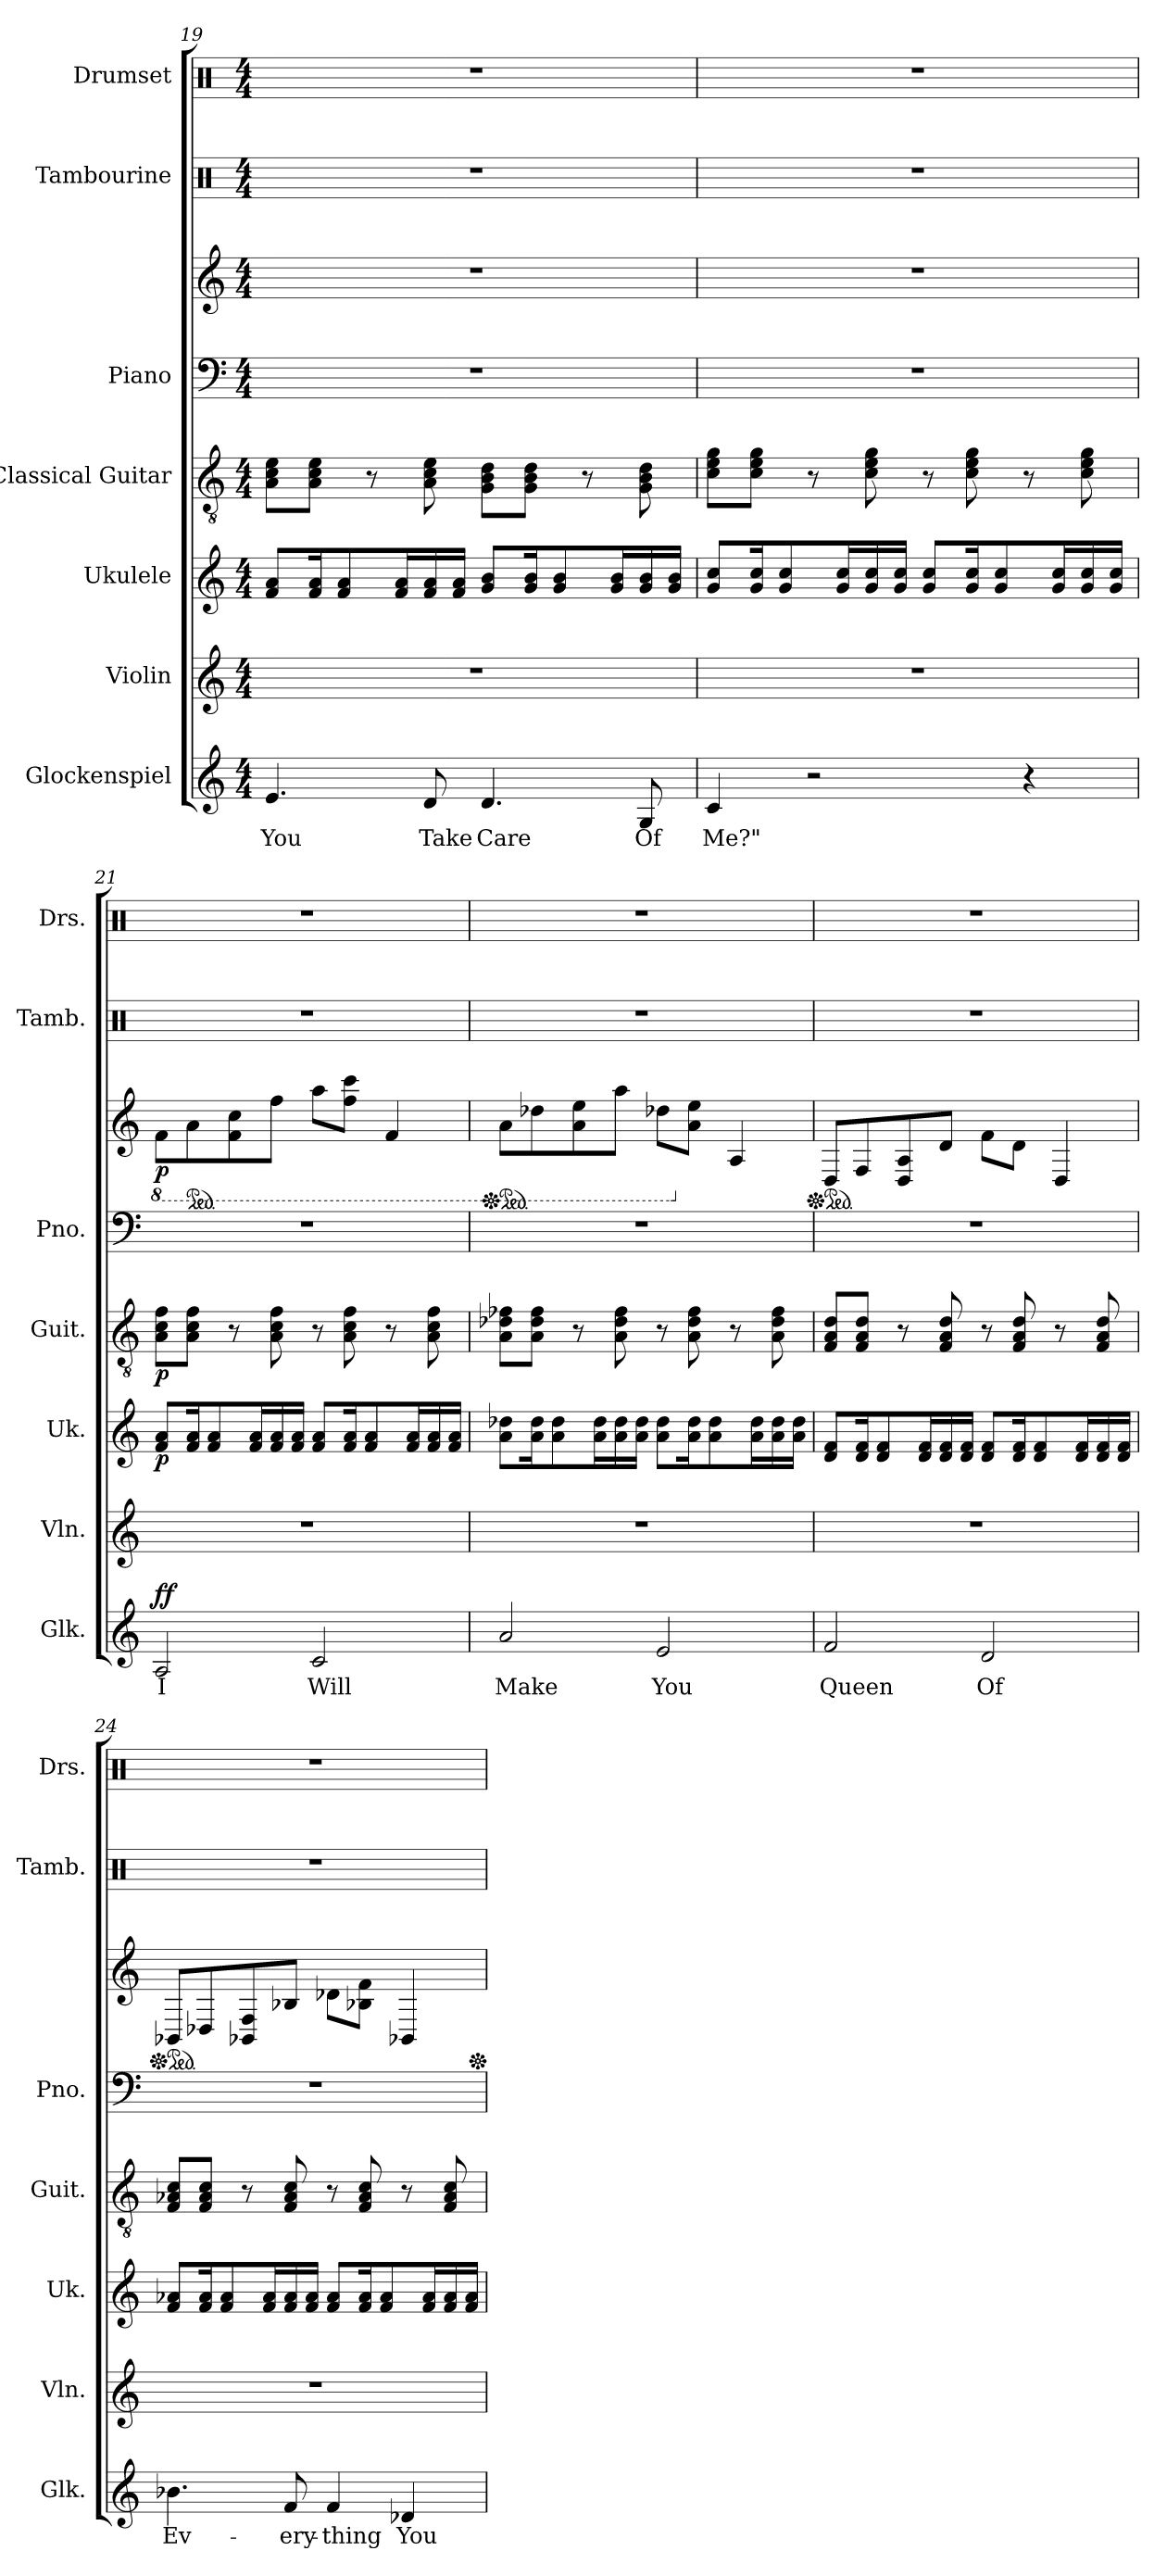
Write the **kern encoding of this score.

**kern	**text	**dynam	**kern	**kern	**dynam	**kern	**dynam	**kern	**kern	**dynam	**kern	**kern
*part7	*part7	*part7	*part6	*part5	*part5	*part4	*part4	*part3	*part3	*part3	*part2	*part1
*staff8	*staff8	*staff8	*staff7	*staff6	*staff6	*staff5	*staff5	*staff4	*staff3	*staff3/4	*staff2	*staff1
*I"Glockenspiel	*	*	*I"Violin	*I"Ukulele	*	*I"Classical Guitar	*	*I"Piano	*	*	*I"Tambourine	*I"Drumset
*I'Glk.	*	*	*I'Vln.	*I'Uk.	*	*I'Guit.	*	*I'Pno.	*	*	*I'Tamb.	*I'Drs.
!!LO:PB:g=z
*clefG2	*	*	*clefG2	*clefG2	*	*clefGv2	*	*clefF4	*clefG2	*	*clefX	*clefX
*ITrd-14c-24	*	*	*	*	*	*	*	*	*	*	*	*
*k[]	*	*	*k[]	*k[]	*	*k[]	*	*k[]	*k[]	*	*k[]	*k[]
*M4/4	*	*	*M4/4	*M4/4	*	*M4/4	*	*M4/4	*M4/4	*	*M4/4	*M4/4
=19	=19	=19	=19	=19	=19	=19	=19	=19	=19	=19	=19	=19
4.eee/	You	.	1r	8f/ 8a/L	.	8A\ 8c\ 8e\L	.	1r	1r	.	1r	1r
.	.	.	.	16f/ 16a/K	.	8A\ 8c\ 8e\J	.	.	.	.	.	.
.	.	.	.	8f/ 8a/	.	.	.	.	.	.	.	.
.	.	.	.	.	.	8r	.	.	.	.	.	.
.	.	.	.	16f/ 16a/L	.	.	.	.	.	.	.	.
8ddd/	Take	.	.	16f/ 16a/	.	8A\ 8c\ 8e\	.	.	.	.	.	.
.	.	.	.	16f/ 16a/JJ	.	.	.	.	.	.	.	.
4.ddd/	Care	.	.	8g/ 8b/L	.	8G\ 8B\ 8d\L	.	.	.	.	.	.
.	.	.	.	16g/ 16b/K	.	8G\ 8B\ 8d\J	.	.	.	.	.	.
.	.	.	.	8g/ 8b/	.	.	.	.	.	.	.	.
.	.	.	.	.	.	8r	.	.	.	.	.	.
.	.	.	.	16g/ 16b/L	.	.	.	.	.	.	.	.
8gg/	Of	.	.	16g/ 16b/	.	8G\ 8B\ 8d\	.	.	.	.	.	.
.	.	.	.	16g/ 16b/JJ	.	.	.	.	.	.	.	.
=20	=20	=20	=20	=20	=20	=20	=20	=20	=20	=20	=20	=20
4ccc/	Me?"	.	1r	8g/ 8cc/L	.	8c\ 8e\ 8g\L	.	1r	1r	.	1r	1r
.	.	.	.	16g/ 16cc/K	.	8c\ 8e\ 8g\J	.	.	.	.	.	.
.	.	.	.	8g/ 8cc/	.	.	.	.	.	.	.	.
2r	.	.	.	.	.	8r	.	.	.	.	.	.
.	.	.	.	16g/ 16cc/L	.	.	.	.	.	.	.	.
.	.	.	.	16g/ 16cc/	.	8c\ 8e\ 8g\	.	.	.	.	.	.
.	.	.	.	16g/ 16cc/JJ	.	.	.	.	.	.	.	.
.	.	.	.	8g/ 8cc/L	.	8r	.	.	.	.	.	.
.	.	.	.	16g/ 16cc/K	.	8c\ 8e\ 8g\	.	.	.	.	.	.
.	.	.	.	8g/ 8cc/	.	.	.	.	.	.	.	.
4r	.	.	.	.	.	8r	.	.	.	.	.	.
.	.	.	.	16g/ 16cc/L	.	.	.	.	.	.	.	.
.	.	.	.	16g/ 16cc/	.	8c\ 8e\ 8g\	.	.	.	.	.	.
.	.	.	.	16g/ 16cc/JJ	.	.	.	.	.	.	.	.
=21	=21	=21	=21	=21	=21	=21	=21	=21	=21	=21	=21	=21
*	*	*	*	*	*	*	*	*	*8ba	*	*	*
!	!	!LO:DY:b	!	!	!LO:DY:b	!	!LO:DY:b	!	!	!LO:DY:b	!	!
2aa/	I	ff	1r	8f/ 8a/L	p	8A\ 8c\ 8f\L	p	1r	8F\L	p	1r	1r
*	*	*	*	*	*	*	*	*	*ped	*	*	*
.	.	.	.	16f/ 16a/K	.	8A\ 8c\ 8f\J	.	.	8A\	.	.	.
.	.	.	.	8f/ 8a/	.	.	.	.	.	.	.	.
.	.	.	.	.	.	8r	.	.	8F\ 8c\	.	.	.
.	.	.	.	16f/ 16a/L	.	.	.	.	.	.	.	.
.	.	.	.	16f/ 16a/	.	8A\ 8c\ 8f\	.	.	8f\J	.	.	.
.	.	.	.	16f/ 16a/JJ	.	.	.	.	.	.	.	.
2ccc/	Will	.	.	8f/ 8a/L	.	8r	.	.	8a\L	.	.	.
.	.	.	.	16f/ 16a/K	.	8A\ 8c\ 8f\	.	.	8f\ 8cc\J	.	.	.
.	.	.	.	8f/ 8a/	.	.	.	.	.	.	.	.
.	.	.	.	.	.	8r	.	.	4F/	.	.	.
.	.	.	.	16f/ 16a/L	.	.	.	.	.	.	.	.
.	.	.	.	16f/ 16a/	.	8A\ 8c\ 8f\	.	.	.	.	.	.
.	.	.	.	16f/ 16a/JJ	.	.	.	.	.	.	.	.
!!LO:PB:g=z
=22	=22	=22	=22	=22	=22	=22	=22	=22	=22	=22	=22	=22
*	*	*	*	*	*	*	*	*	*Xped	*	*	*
*	*	*	*	*	*	*	*	*	*ped	*	*	*
2aaa/	Make	.	1r	8a\ 8dd-X\L	.	8A\ 8d-X\ 8f-X\L	.	1r	8A\L	.	1r	1r
.	.	.	.	16a\ 16dd-\K	.	8A\ 8d-\ 8f-\J	.	.	8d-X\	.	.	.
.	.	.	.	8a\ 8dd-\	.	.	.	.	.	.	.	.
.	.	.	.	.	.	8r	.	.	8A\ 8e\	.	.	.
.	.	.	.	16a\ 16dd-\L	.	.	.	.	.	.	.	.
.	.	.	.	16a\ 16dd-\	.	8A\ 8d-\ 8f-\	.	.	8a\J	.	.	.
.	.	.	.	16a\ 16dd-\JJ	.	.	.	.	.	.	.	.
2eee/	You	.	.	8a\ 8dd-\L	.	8r	.	.	8d-X\L	.	.	.
*	*	*	*	*	*	*	*	*	*X8ba	*	*	*
.	.	.	.	16a\ 16dd-\K	.	8A\ 8d-\ 8f-\	.	.	8a\ 8ee\J	.	.	.
.	.	.	.	8a\ 8dd-\	.	.	.	.	.	.	.	.
.	.	.	.	.	.	8r	.	.	4A/	.	.	.
.	.	.	.	16a\ 16dd-\L	.	.	.	.	.	.	.	.
.	.	.	.	16a\ 16dd-\	.	8A\ 8d-\ 8f-\	.	.	.	.	.	.
.	.	.	.	16a\ 16dd-\JJ	.	.	.	.	.	.	.	.
=23	=23	=23	=23	=23	=23	=23	=23	=23	=23	=23	=23	=23
*	*	*	*	*	*	*	*	*	*Xped	*	*	*
*	*	*	*	*	*	*	*	*	*ped	*	*	*
2fff/	Queen	.	1r	8d/ 8f/L	.	8F/ 8A/ 8d/L	.	1r	8D/L	.	1r	1r
.	.	.	.	16d/ 16f/K	.	8F/ 8A/ 8d/J	.	.	8F/	.	.	.
.	.	.	.	8d/ 8f/	.	.	.	.	.	.	.	.
.	.	.	.	.	.	8r	.	.	8D/ 8A/	.	.	.
.	.	.	.	16d/ 16f/L	.	.	.	.	.	.	.	.
.	.	.	.	16d/ 16f/	.	8F/ 8A/ 8d/	.	.	8d/J	.	.	.
.	.	.	.	16d/ 16f/JJ	.	.	.	.	.	.	.	.
2ddd/	Of	.	.	8d/ 8f/L	.	8r	.	.	8f\L	.	.	.
.	.	.	.	16d/ 16f/K	.	8F/ 8A/ 8d/	.	.	8d\J	.	.	.
.	.	.	.	8d/ 8f/	.	.	.	.	.	.	.	.
.	.	.	.	.	.	8r	.	.	4D/	.	.	.
.	.	.	.	16d/ 16f/L	.	.	.	.	.	.	.	.
.	.	.	.	16d/ 16f/	.	8F/ 8A/ 8d/	.	.	.	.	.	.
.	.	.	.	16d/ 16f/JJ	.	.	.	.	.	.	.	.
=24	=24	=24	=24	=24	=24	=24	=24	=24	=24	=24	=24	=24
*	*	*	*	*	*	*	*	*	*Xped	*	*	*
*	*	*	*	*	*	*	*	*	*ped	*	*	*
4.bbb-X\	Ev-	.	1r	8f/ 8a-X/L	.	8F/ 8A-X/ 8c/L	.	1r	8BB-X/L	.	1r	1r
.	.	.	.	16f/ 16a-/K	.	8F/ 8A-/ 8c/J	.	.	8D-X/	.	.	.
.	.	.	.	8f/ 8a-/	.	.	.	.	.	.	.	.
.	.	.	.	.	.	8r	.	.	8BB-X/ 8F/	.	.	.
.	.	.	.	16f/ 16a-/L	.	.	.	.	.	.	.	.
8fff/	-ery-	.	.	16f/ 16a-/	.	8F/ 8A-/ 8c/	.	.	8B-X/J	.	.	.
.	.	.	.	16f/ 16a-/JJ	.	.	.	.	.	.	.	.
4fff/	-thing	.	.	8f/ 8a-/L	.	8r	.	.	8d-X\L	.	.	.
.	.	.	.	16f/ 16a-/K	.	8F/ 8A-/ 8c/	.	.	8B-X\ 8f\J	.	.	.
.	.	.	.	8f/ 8a-/	.	.	.	.	.	.	.	.
4ddd-X/	You	.	.	.	.	8r	.	.	4BB-X/	.	.	.
.	.	.	.	16f/ 16a-/L	.	.	.	.	.	.	.	.
.	.	.	.	16f/ 16a-/	.	8F/ 8A-/ 8c/	.	.	.	.	.	.
.	.	.	.	16f/ 16a-/JJ	.	.	.	.	.	.	.	.
*	*	*	*	*	*	*	*	*	*Xped	*	*	*
=	=	=	=	=	=	=	=	=	=	=	=	=
*-	*-	*-	*-	*-	*-	*-	*-	*-	*-	*-	*-	*-
